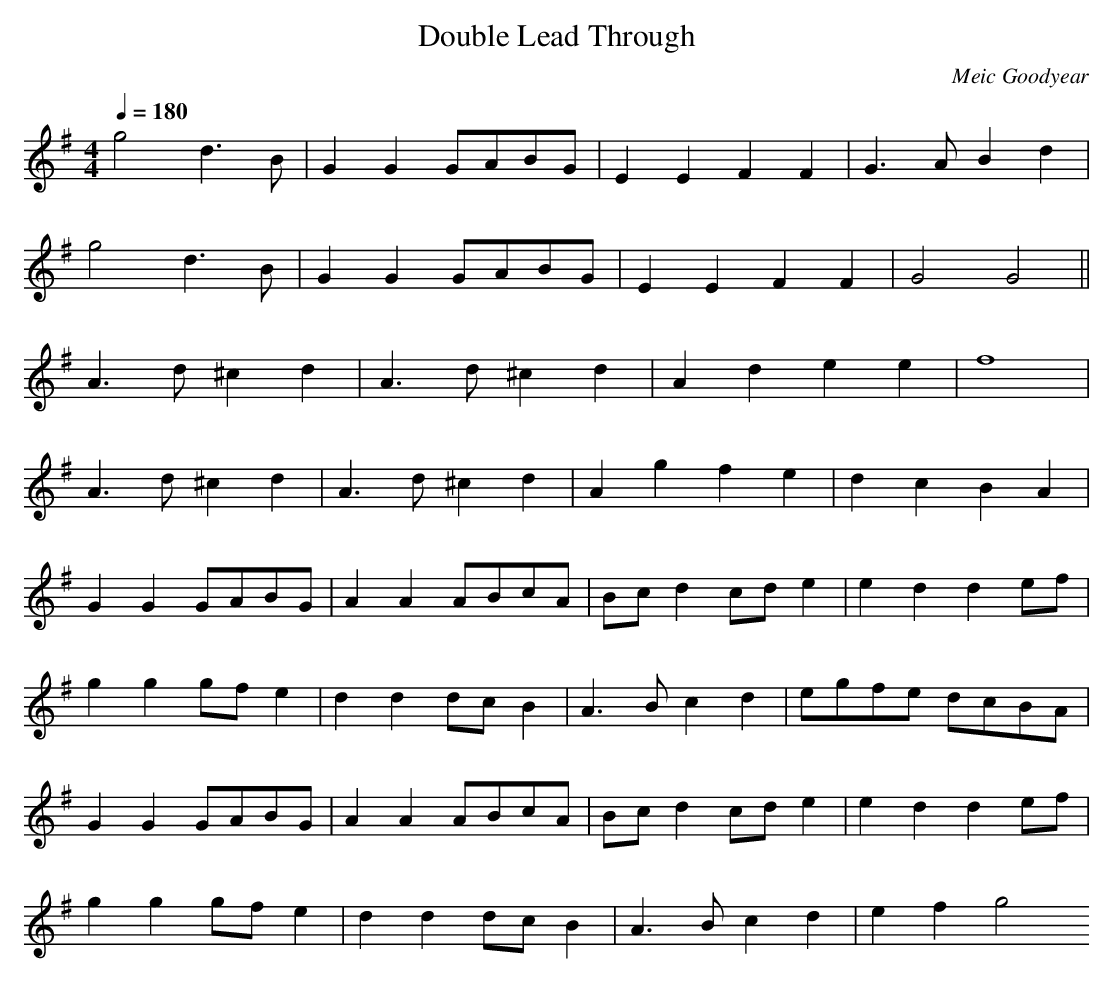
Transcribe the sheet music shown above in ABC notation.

X:1
T:Double Lead Through
C:Meic Goodyear
Q:1/4=180
M:4/4
L:1/8
K:G
g4d3B|G2G2GABG|E2E2F2F2|G3A B2d2|
g4d3B|G2G2GABG|E2E2F2F2|G4G4||
A3d ^c2d2|A3d ^c2d2|A2d2e2e2|f8|
A3d ^c2d2|A3d ^c2d2|A2g2f2e2|d2c2B2A2|
G2G2GABG|A2A2ABcA|Bc d2cd e2|e2d2d2ef|
g2g2gf e2|d2d2dc B2|A3B c2d2|egfe dcBA|
G2G2GABG|A2A2ABcA|Bc d2cd e2|e2d2d2ef|
g2g2gf e2|d2d2dc B2|A3B c2d2|e2f2g4
